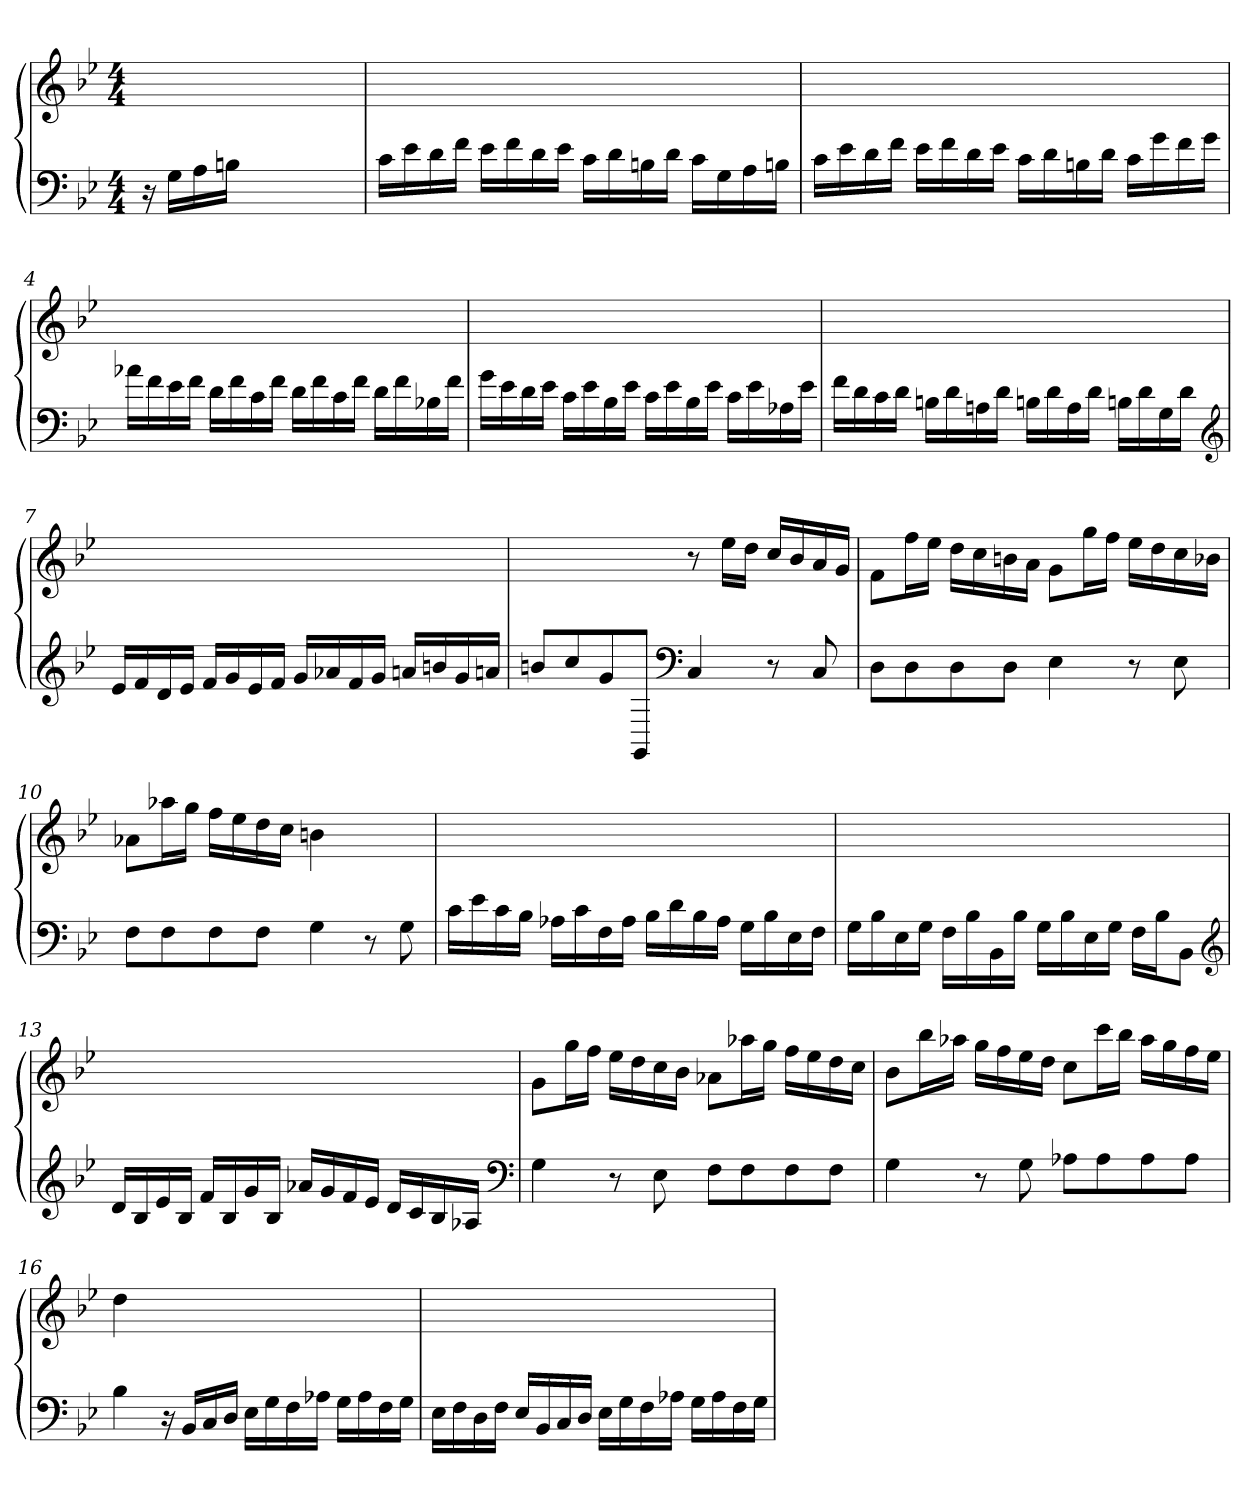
**kern	**kern
*part2	*part1
*staff2	*staff1
*clefF4	*clefG2
*k[b-e-]	*k[b-e-]
*B-:	*B-:
*M4/4	*M4/4
=1	=1
16r	1ryy
16G\LL	.
16A\	.
16Bn\JJ	.
2.ryy	.
=2	=2
16c\LL	1ryy
16e-\	.
16d\	.
16f\JJ	.
16e-\LL	.
16f\	.
16d\	.
16e-\JJ	.
16c\LL	.
16d\	.
16Bn\	.
16d\JJ	.
16c\LL	.
16G\	.
16A\	.
16Bn\JJ	.
=3	=3
16c\LL	1ryy
16e-\	.
16d\	.
16f\JJ	.
16e-\LL	.
16f\	.
16d\	.
16e-\JJ	.
16c\LL	.
16d\	.
16Bn\	.
16d\JJ	.
16c\LL	.
16g\	.
16f\	.
16g\JJ	.
!!LO:LB:g=z
=4	=4
16a-X\LL	1ryy
16f\	.
16e-\	.
16f\JJ	.
16d\LL	.
16f\	.
16c\	.
16f\JJ	.
16d\LL	.
16f\	.
16c\	.
16f\JJ	.
16d\LL	.
16f\	.
16B-X\	.
16f\JJ	.
=5	=5
16g\LL	1ryy
16e-\	.
16d\	.
16e-\JJ	.
16c\LL	.
16e-\	.
16B-\	.
16e-\JJ	.
16c\LL	.
16e-\	.
16B-\	.
16e-\JJ	.
16c\LL	.
16e-\	.
16A-X\	.
16e-\JJ	.
!!LO:LB:g=z
=6	=6
16f\LL	1ryy
16d\	.
16c\	.
16d\JJ	.
16Bn\LL	.
16d\	.
16An\	.
16d\JJ	.
16Bn\LL	.
16d\	.
16A\	.
16d\JJ	.
16Bn\LL	.
16d\	.
16G\	.
16d\JJ	.
*clefG2	*
=7	=7
16e-/LL	1ryy
16f/	.
16d/	.
16e-/JJ	.
16f/LL	.
16g/	.
16e-/	.
16f/JJ	.
16g/LL	.
16a-X/	.
16f/	.
16g/JJ	.
16an/LL	.
16bn/	.
16g/	.
16an/JJ	.
=8	=8
8bn/L	2ryy
8cc/	.
8g/	.
8GG/J	.
*clefF4	*
4C/	8r
.	16ee-!\LL
.	16dd!\JJ
8r	16cc!\LL
.	16b-!\
8C/	16a!/
.	16g!/JJ
!!LO:LB:g=z
=9	=9
8D\L	8f!/L
8D\	16ff!\L
.	16ee-!\JJ
8D\	16dd!\LL
.	16cc!\
8D\J	16bn!\
.	16a!/JJ
4E-\	8g!/L
.	16gg!\L
.	16ff!\JJ
8r	16ee-!\LL
.	16dd!\
8E-\	16cc!\
.	16b-X!\JJ
=10	=10
8F\L	8a-X!/L
8F\	16aa-X!\L
.	16gg!\JJ
8F\	16ff!\LL
.	16ee-!\
8F\J	16dd!\
.	16cc!\JJ
4G\	4bn!\
8r	4ryy
8G\	.
=11	=11
16c\LL	1ryy
16e-\	.
16c\	.
16B-\JJ	.
16A-X\LL	.
16c\	.
16F\	.
16A-\JJ	.
16B-\LL	.
16d\	.
16B-\	.
16A-\JJ	.
16G\LL	.
16B-\	.
16E-\	.
16F\JJ	.
!!LO:LB:g=z
=12	=12
16G\LL	1ryy
16B-\	.
16E-\	.
16G\JJ	.
16F\LL	.
16B-\	.
16BB-\	.
16B-\JJ	.
16G\LL	.
16B-\	.
16E-\	.
16G\JJ	.
16F\LL	.
16B-\J	.
8BB-\J	.
*clefG2	*
=13	=13
16d/LL	1ryy
16B-/	.
16e-/	.
16B-/JJ	.
16f/LL	.
16B-/	.
16g/	.
16B-/JJ	.
16a-X/LL	.
16g/	.
16f/	.
16e-/JJ	.
16d/LL	.
16c/	.
16B-/	.
16A-X/JJ	.
*clefF4	*
=14	=14
4G\	8g!/L
.	16gg!\L
.	16ff!\JJ
8r	16ee-!\LL
.	16dd!\
8E-\	16cc!\
.	16b-!\JJ
8F\L	8a-X!/L
8F\	16aa-X!\L
.	16gg!\JJ
8F\	16ff!\LL
.	16ee-!\
8F\J	16dd!\
.	16cc!\JJ
!!LO:LB:g=z
=15	=15
4G\	8b-!\L
.	16bb-!\L
.	16aa-X!\JJ
8r	16gg!\LL
.	16ff!\
8G\	16ee-!\
.	16dd!\JJ
8A-X\L	8cc!\L
8A-\	16ccc!\L
.	16bb-!\JJ
8A-\	16aa-!\LL
.	16gg!\
8A-\J	16ff!\
.	16ee-!\JJ
=16	=16
4B-\	4dd!\
16r	2.ryy
16BB-/LL	.
16C/	.
16D/JJ	.
16E-\LL	.
16G\	.
16F\	.
16A-X\JJ	.
16G\LL	.
16A-\	.
16F\	.
16G\JJ	.
=17	=17
16E-\LL	1ryy
16F\	.
16D\	.
16F\JJ	.
16E-/LL	.
16BB-/	.
16C/	.
16D/JJ	.
16E-\LL	.
16G\	.
16F\	.
16A-X\JJ	.
16G\LL	.
16A-\	.
16F\	.
16G\JJ	.
=	=
*-	*-
